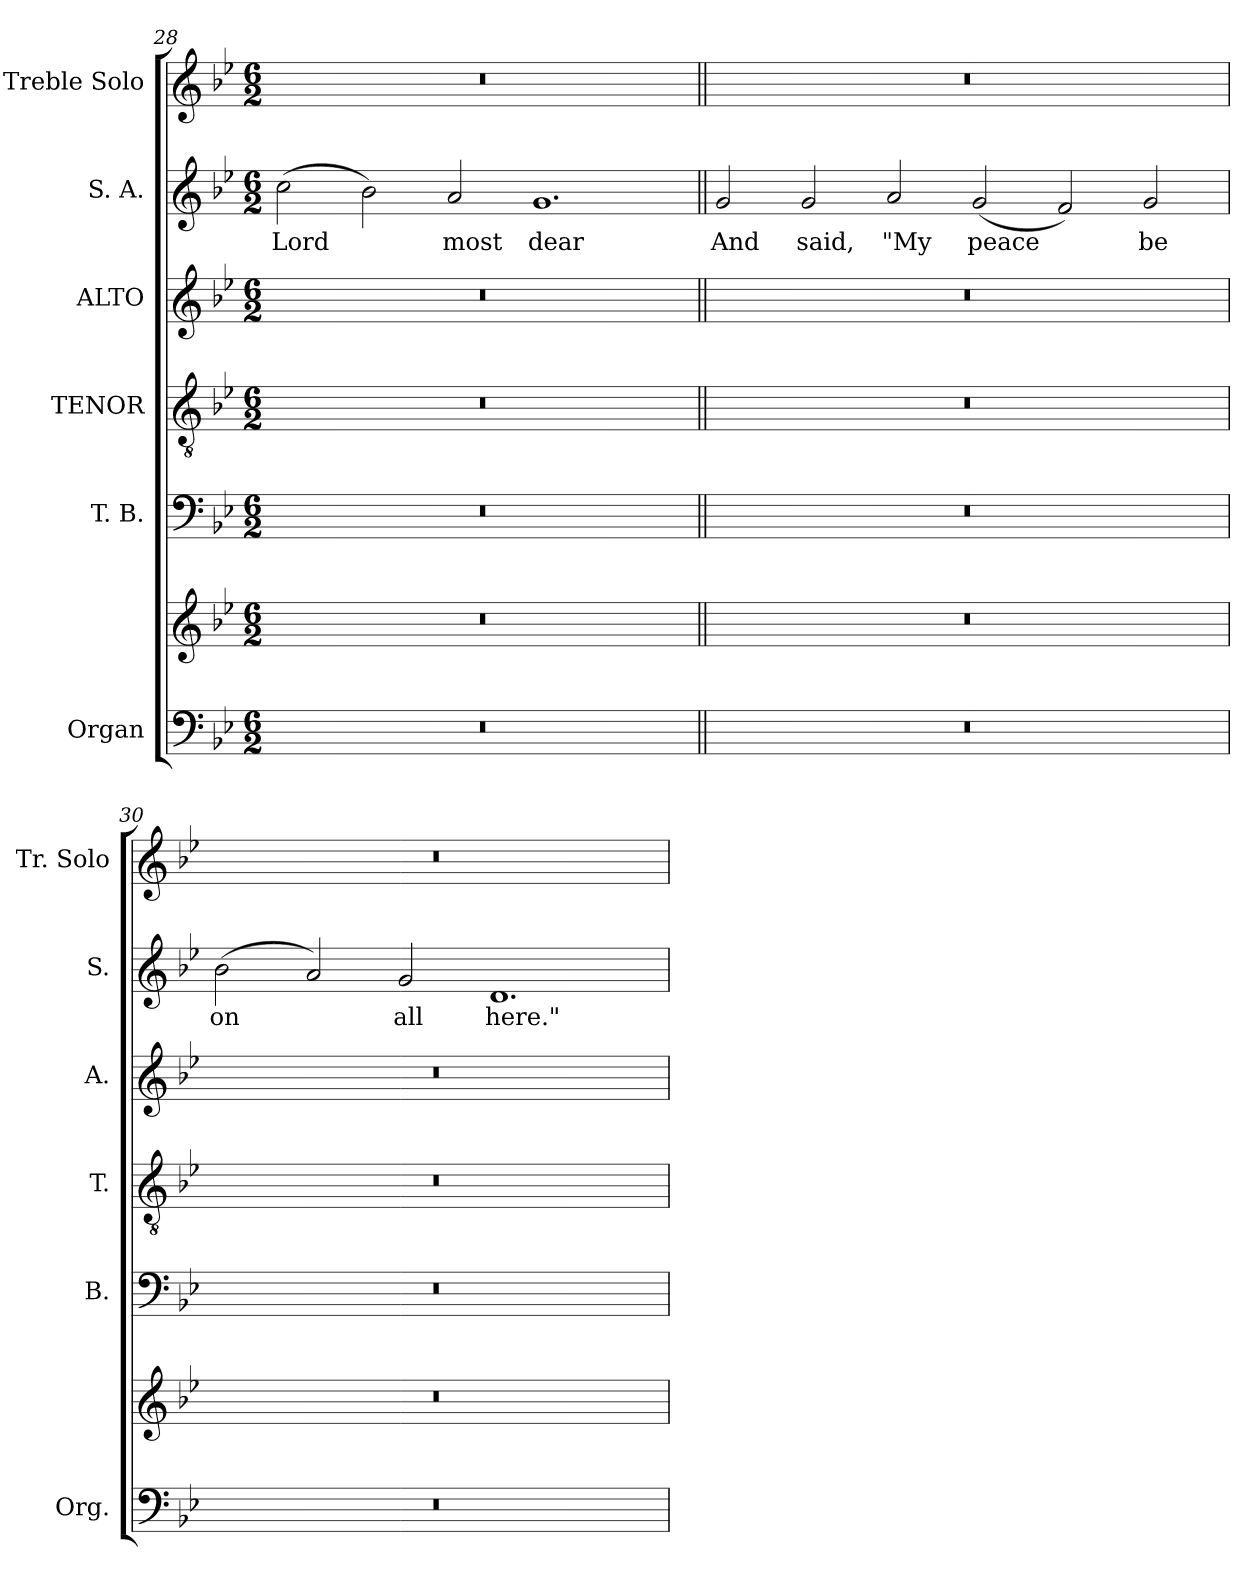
**kern	**kern	**kern	**kern	**kern	**kern	**text	**kern
*part6	*part6	*part5	*part4	*part3	*part2	*part2	*part1
*staff7	*staff6	*staff5	*staff4	*staff3	*staff2	*staff2	*staff1
*I"Organ	*	*I"T. B.	*I"TENOR	*I"ALTO	*I"S. A.	*	*I"Treble Solo
*I'Org.	*	*I'B.	*I'T.	*I'A.	*I'S.	*	*I'Tr. Solo
!!LO:LB:g=z
*clefF4	*clefG2	*clefF4	*clefGv2	*clefG2	*clefG2	*	*clefG2
*	*	*	*ITrd7c12	*	*	*	*
*k[b-e-]	*k[b-e-]	*k[b-e-]	*k[b-e-]	*k[b-e-]	*k[b-e-]	*	*k[b-e-]
*g:	*g:	*g:	*g:	*g:	*g:	*	*g:
*M6/2	*M6/2	*M6/2	*M6/2	*M6/2	*M6/2	*	*M6/2
=28	=28	=28	=28	=28	=28	=28	=28
!LO:N:vis=1	!LO:N:vis=1	!LO:N:vis=1	!LO:N:vis=1	!LO:N:vis=1	!	!	!
!	!	!	!	!	!	!LO:LY:b:color=#000000	!LO:N:vis=1
0.r	0.r	0.r	0.r	0.r	(2cci\	Lord	0.r
.	.	.	.	.	2b-i\)	.	.
!	!	!	!	!	!	!LO:LY:b:color=#000000	!
.	.	.	.	.	2ai/	most	.
!	!	!	!	!	!	!LO:LY:b:color=#000000	!
.	.	.	.	.	1.gi	dear	.
=29||	=29||	=29||	=29||	=29||	=29||	=29||	=29||
!LO:N:vis=1	!LO:N:vis=1	!LO:N:vis=1	!LO:N:vis=1	!LO:N:vis=1	!	!	!
!	!	!	!	!	!	!LO:LY:b:color=#000000	!LO:N:vis=1
0.r	0.r	0.r	0.r	0.r	2gi/	And	0.r
!	!	!	!	!	!	!LO:LY:b:color=#000000	!
.	.	.	.	.	2gi/	said,	.
!	!	!	!	!	!	!LO:LY:b:color=#000000	!
.	.	.	.	.	2ai/	"My	.
!	!	!	!	!	!	!LO:LY:b:color=#000000	!
.	.	.	.	.	(2gi/	peace	.
.	.	.	.	.	2fi/)	.	.
!	!	!	!	!	!	!LO:LY:b:color=#000000	!
.	.	.	.	.	2gi/	be	.
!!LO:LB:g=z
=30	=30	=30	=30	=30	=30	=30	=30
!LO:N:vis=1	!LO:N:vis=1	!LO:N:vis=1	!LO:N:vis=1	!LO:N:vis=1	!	!	!
!	!	!	!	!	!	!LO:LY:b:color=#000000	!LO:N:vis=1
0.r	0.r	0.r	0.r	0.r	(2b-i\	on	0.r
.	.	.	.	.	2ai/)	.	.
!	!	!	!	!	!	!LO:LY:b:color=#000000	!
.	.	.	.	.	2gi/	all	.
!	!	!	!	!	!	!LO:LY:b:color=#000000	!
.	.	.	.	.	1.di	here."	.
=	=	=	=	=	=	=	=
*-	*-	*-	*-	*-	*-	*-	*-
